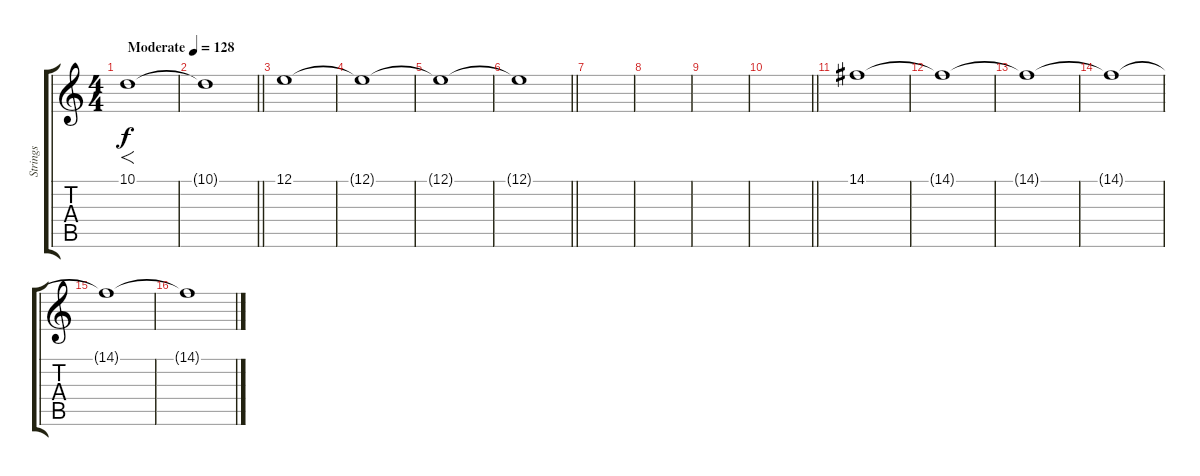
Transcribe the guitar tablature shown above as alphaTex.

\track ("Strings" "Strings") {instrument stringensemble1}
\staff {score tabs}
\tuning (E4 B3 G3 D3 A2 E2) {hide}
\ts (4 4)
\section ("" "")
\tempo (128 "Moderate")
\clef g2
\ks c
10.1.1{f dy f instrument stringensemble1} |
\barLineRight lightlight
10.1{t}.1 |
\section ("" "")
12.1.1{volume 0} |
12.1{t}.1 |
12.1{t}.1 |
\barLineRight lightlight
12.1{t}.1 |
\section ("" "")
|
|
|
\barLineRight lightlight
|
\section ("" "")
14.1.1{volume 11} |
14.1{t}.1 |
14.1{t}.1 |
14.1{t}.1 |
14.1{t}.1 |
14.1{t}.1
